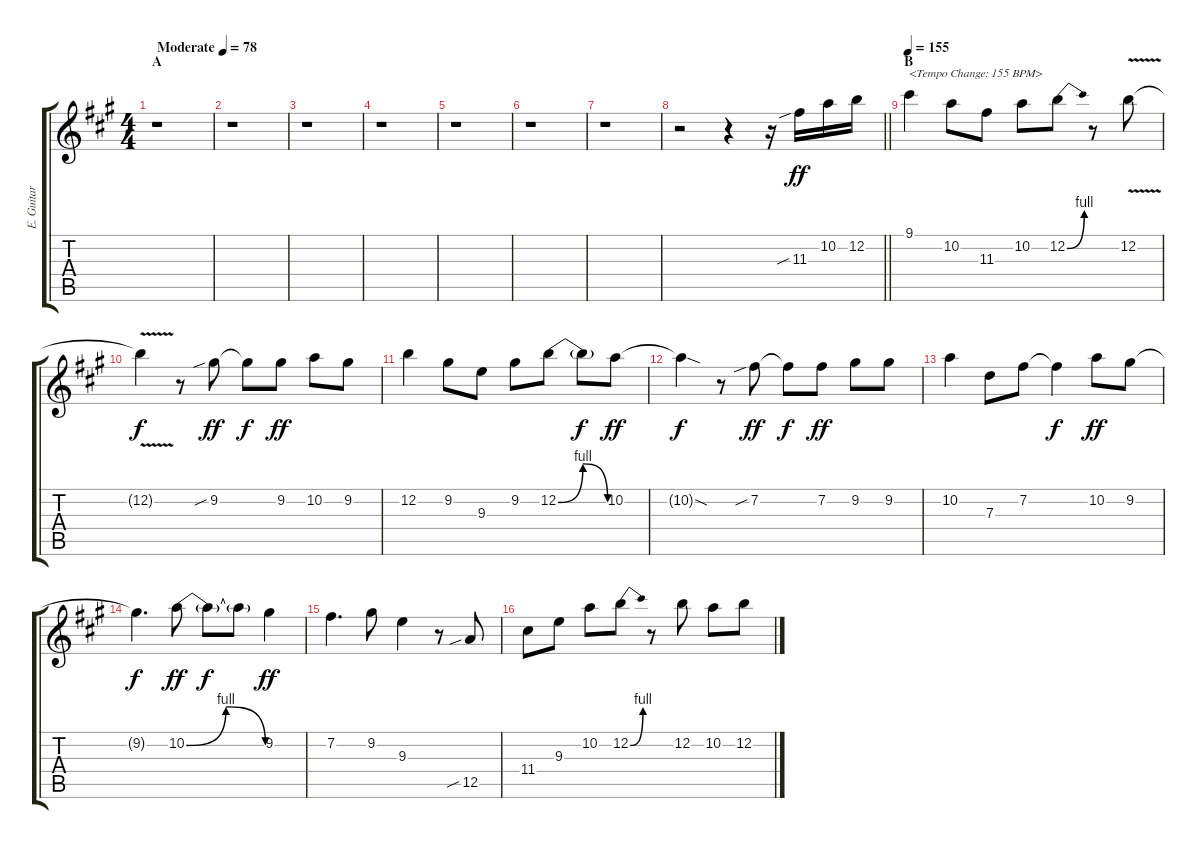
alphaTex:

\track ("E. Guitar I" "E. Guitar ") {instrument overdrivenguitar}
\staff {score tabs}
\tuning (E4 B3 G3 D3 A2 E2) {hide}
\ts (4 4)
\section ("" "A")
\tempo (78 "Moderate")
\clef g2
\ks a
r.1{dy ff instrument overdrivenguitar} |
r.1 |
r.1 |
r.1 |
r.1 |
r.1 |
r.1 |
\barLineRight lightlight
r.2 r.4 r.16 11.3{sib}.16 10.2.16 12.2.16 |
\section ("" "B")
\tempo 155
9.1.4{txt "<Tempo Change: 155 BPM>"} 10.2.8 11.3.8 10.2.8 12.2{be (bend 0 0 60 4)}.8 r.8 12.2{v}.8 |
12.2{t}.4{dy f} r.8 9.2{sib}.8{dy ff} 9.2{t}.8{dy f} 9.2.8{dy ff} 10.2.8 9.2.8 |
12.2.4 9.2.8 9.3.8 9.2.8 12.2{be (bendrelease 0 0 30 4 30 4 60 0)}.8 12.2{t}.8{dy f} 10.2.8{dy ff} |
10.2{sod t}.4{dy f} r.8 7.2{sib}.8{dy ff} 7.2{t}.8{dy f} 7.2.8{dy ff} 9.2.8 9.2.8 |
10.2.4 7.3.8 7.2.8 7.2{t}.4{dy f} 10.2.8{dy ff} 9.2.8 |
9.2{t}.4{d dy f} 10.2{be (bendrelease 0 0 30 4 30 4 60 0)}.8{dy ff} 10.2{t}.8{dy f} 10.2{t}.8 9.2.4{dy ff} |
7.2.4{d} 9.2.8 9.3.4 r.8 12.5{sib}.8 |
11.4.8 9.3.8 10.2.8 12.2{be (bend 0 0 60 4)}.8 r.8 12.2.8 10.2.8 12.2.8
